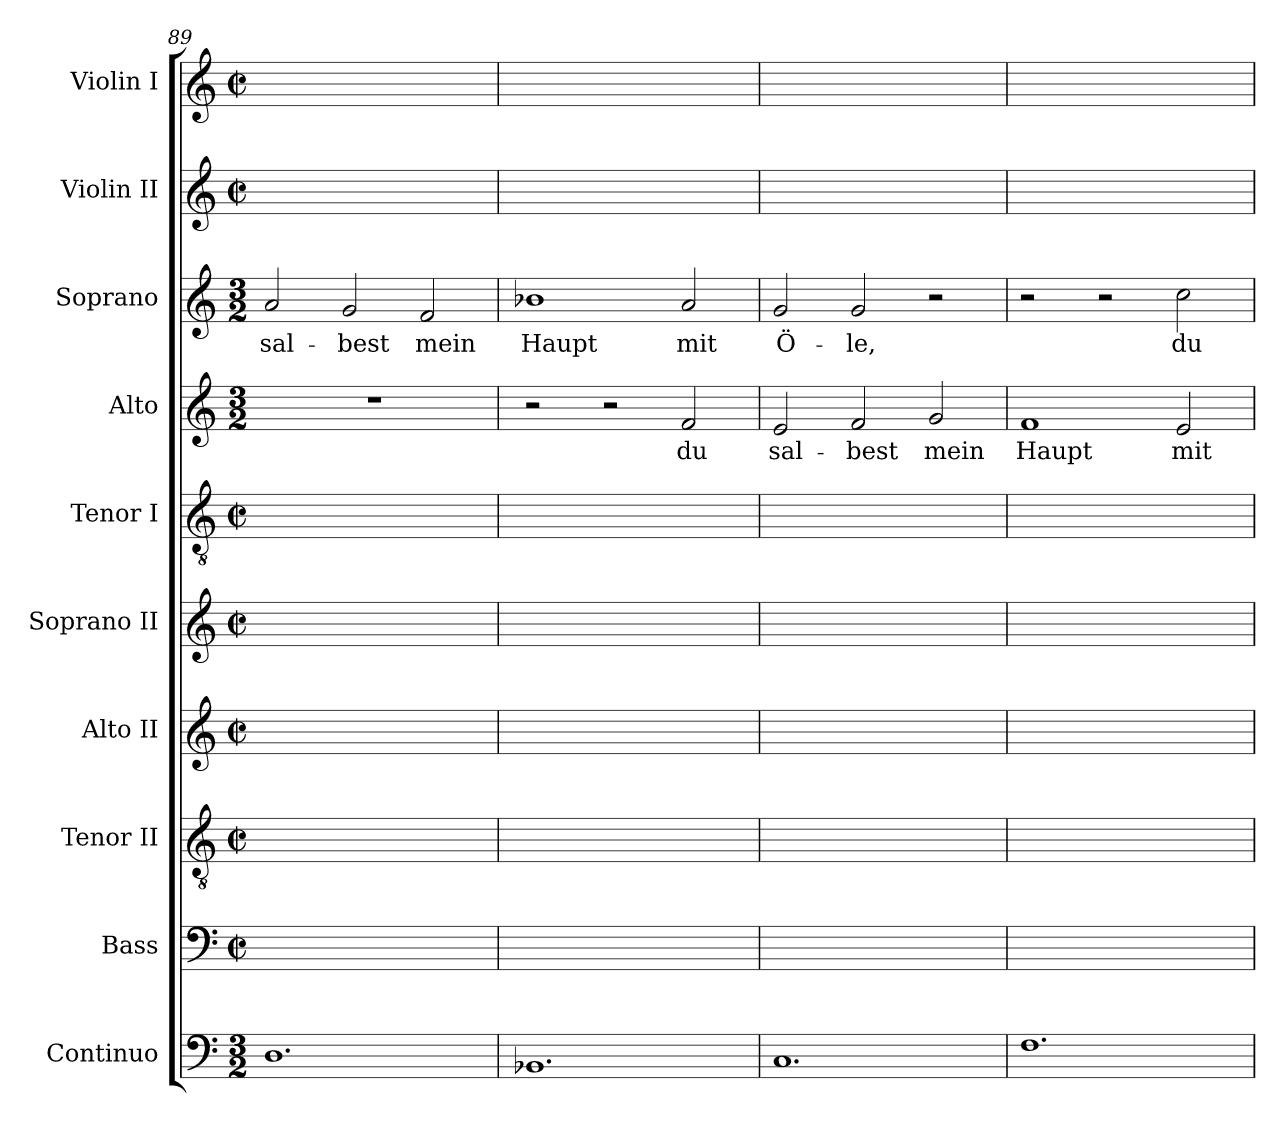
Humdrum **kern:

**kern	**kern	**kern	**kern	**kern	**kern	**kern	**text	**kern	**text	**kern	**kern
*part10	*part9	*part8	*part7	*part6	*part5	*part4	*part4	*part3	*part3	*part2	*part1
*staff10	*staff9	*staff8	*staff7	*staff6	*staff5	*staff4	*staff4	*staff3	*staff3	*staff2	*staff1
*I"Continuo	*I"Bass	*I"Tenor II	*I"Alto II	*I"Soprano II	*I"Tenor I	*I"Alto	*	*I"Soprano	*	*I"Violin II	*I"Violin I
*	*I'B	*I'T	*I'A	*I'S	*I'T	*I'A	*	*I'S	*	*I'Vln	*I'Vln
*clefF4	*clefF4	*clefGv2	*clefG2	*clefG2	*clefGv2	*clefG2	*	*clefG2	*	*clefG2	*clefG2
*k[]	*k[]	*k[]	*k[]	*k[]	*k[]	*k[]	*	*k[]	*	*k[]	*k[]
*C:	*C:	*C:	*C:	*C:	*C:	*C:	*	*C:	*	*C:	*C:
*M3/2	*M2/2	*M2/2	*M2/2	*M2/2	*M2/2	*M3/2	*	*M3/2	*	*M2/2	*M2/2
*	*met(c|)	*met(c|)	*met(c|)	*met(c|)	*met(c|)	*	*	*	*	*met(c|)	*met(c|)
=89	=89	=89	=89	=89	=89	=89	=89	=89	=89	=89	=89
!	!	!	!	!	!	!LO:N:vis=1	!	!	!LO:LY:b	!	!
1.D	1.r	1.r	1.r	1.r	1.r	1.r	.	2a	sal-	1.r	1.r
!	!	!	!	!	!	!	!	!	!LO:LY:b	!	!
.	.	.	.	.	.	.	.	2g	-best	.	.
!	!	!	!	!	!	!	!	!	!LO:LY:b	!	!
.	.	.	.	.	.	.	.	2f	mein	.	.
=90	=90	=90	=90	=90	=90	=90	=90	=90	=90	=90	=90
!	!	!	!	!	!	!	!	!	!LO:LY:b	!	!
1.BB-X	1.r	1.r	1.r	1.r	1.r	2r	.	1b-X	Haupt	1.r	1.r
.	.	.	.	.	.	2r	.	.	.	.	.
!	!	!	!	!	!	!	!LO:LY:b	!	!LO:LY:b	!	!
.	.	.	.	.	.	2f	du	2a	mit	.	.
=91	=91	=91	=91	=91	=91	=91	=91	=91	=91	=91	=91
!	!	!	!	!	!	!	!LO:LY:b	!	!LO:LY:b	!	!
1.C	1.r	1.r	1.r	1.r	1.r	2e	sal-	2g	Ö-	1.r	1.r
!	!	!	!	!	!	!	!LO:LY:b	!	!LO:LY:b	!	!
.	.	.	.	.	.	2f	-best	2g	-le,	.	.
!	!	!	!	!	!	!	!LO:LY:b	!	!	!	!
.	.	.	.	.	.	2g	mein	2r	.	.	.
=92	=92	=92	=92	=92	=92	=92	=92	=92	=92	=92	=92
!	!	!	!	!	!	!	!LO:LY:b	!	!	!	!
1.F	1.r	1.r	1.r	1.r	1.r	1f	Haupt	2r	.	1.r	1.r
.	.	.	.	.	.	.	.	2r	.	.	.
!	!	!	!	!	!	!	!LO:LY:b	!	!LO:LY:b	!	!
.	.	.	.	.	.	2e	mit	2cc	du	.	.
=	=	=	=	=	=	=	=	=	=	=	=
*-	*-	*-	*-	*-	*-	*-	*-	*-	*-	*-	*-
